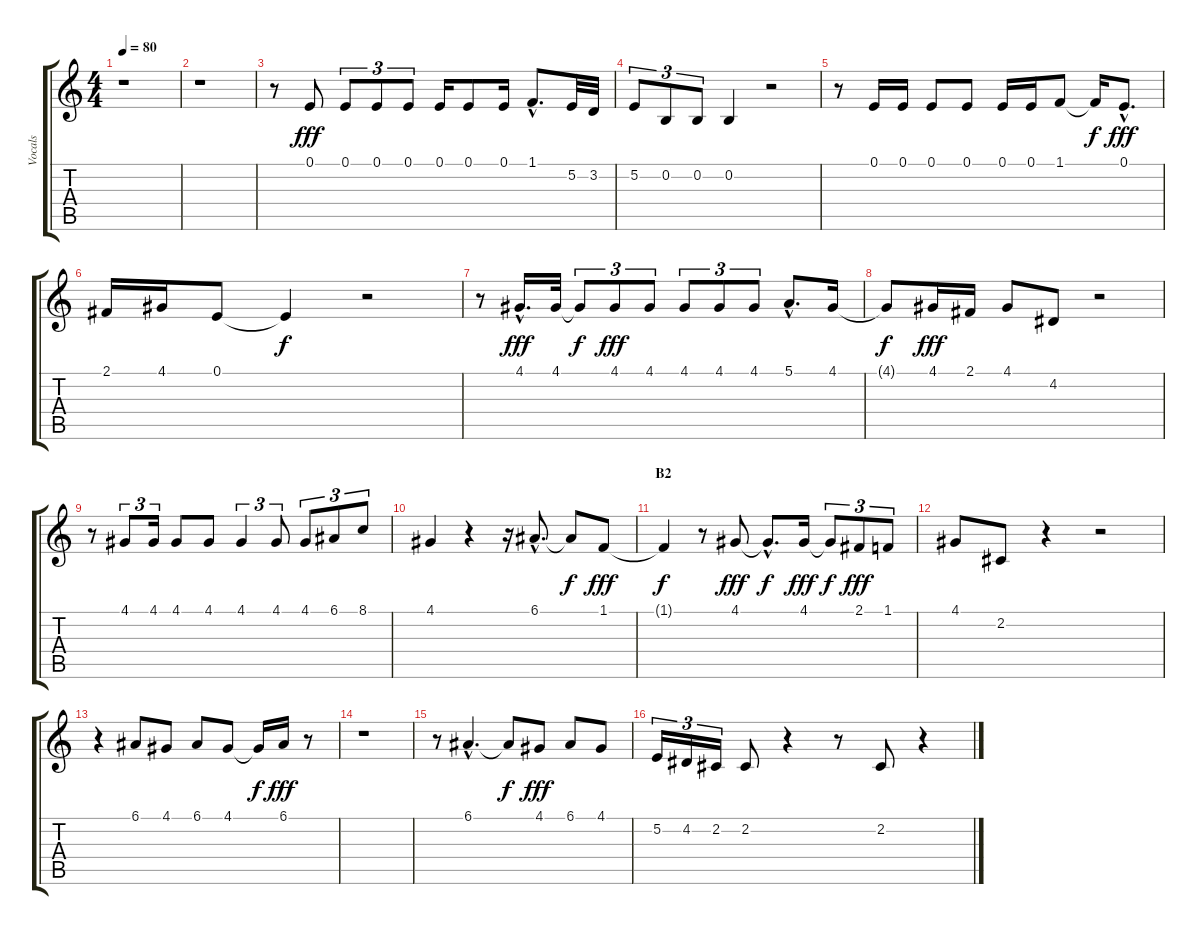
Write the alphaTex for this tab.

\track ("Vocals" "Vocals") {instrument lead6voice}
\staff {score tabs}
\tuning (E4 B3 G3 D3 A2 E2) {hide}
\ts (4 4)
\tempo 80
\clef g2
\ks c
r.1{dy fff} |
r.1 |
r.8 0.1.8 0.1.8{tu (3 2)} 0.1.8{tu (3 2)} 0.1.8{tu (3 2)} 0.1.16 0.1.8 0.1.16 1.1{hac}.8{d} 5.2.32 3.2.32 |
5.2.8{tu (3 2)} 0.2.8{tu (3 2)} 0.2.8{tu (3 2)} 0.2.4 r.2 |
r.8 0.1.16 0.1.16 0.1.8 0.1.8 0.1.16 0.1.16 1.1.8 1.1{t}.16{dy f} 0.1{hac}.8{d dy fff} |
2.1.16 4.1.16 0.1.8 0.1{t}.4{dy f} r.2 |
r.8 4.1{hac}.16{d dy fff} 4.1.32 4.1{t}.8{tu (3 2) dy f} 4.1.8{tu (3 2) dy fff} 4.1.8{tu (3 2)} 4.1.8{tu (3 2)} 4.1.8{tu (3 2)} 4.1.8{tu (3 2)} 5.1{hac}.8{d} 4.1.16 |
4.1{t}.8{dy f} 4.1.16{dy fff} 2.1.16 4.1.8 4.2.8 r.2 |
r.8 4.1.8{tu (3 2)} 4.1.16{tu (3 2)} 4.1.8 4.1.8 4.1.4{tu (3 2)} 4.1.8{tu (3 2)} 4.1.8{tu (3 2)} 6.1.8{tu (3 2)} 8.1.8{tu (3 2)} |
4.1.4 r.4 r.16 6.1{hac}.8{d} 6.1{t}.8{dy f} 1.1.8{dy fff} |
\section ("" "B2")
1.1{t}.4{dy f} r.8 4.1.8{dy fff} 4.1{hac t}.8{d dy f} 4.1.16{dy fff} 4.1{t}.8{tu (3 2) dy f} 2.1.8{tu (3 2) dy fff} 1.1.8{tu (3 2)} |
4.1.8 2.2.8 r.4 r.2 |
r.4 6.1.8 4.1.8 6.1.8 4.1.8 4.1{t}.16{dy f} 6.1.16{dy fff} r.8 |
r.1 |
r.8 6.1{hac}.4{d} 6.1{t}.8{dy f} 4.1.8{dy fff} 6.1.8 4.1.8 |
5.2.16{tu (3 2)} 4.2.16{tu (3 2)} 2.2.16{tu (3 2)} 2.2.8 r.4 r.8 2.2.8 r.4
